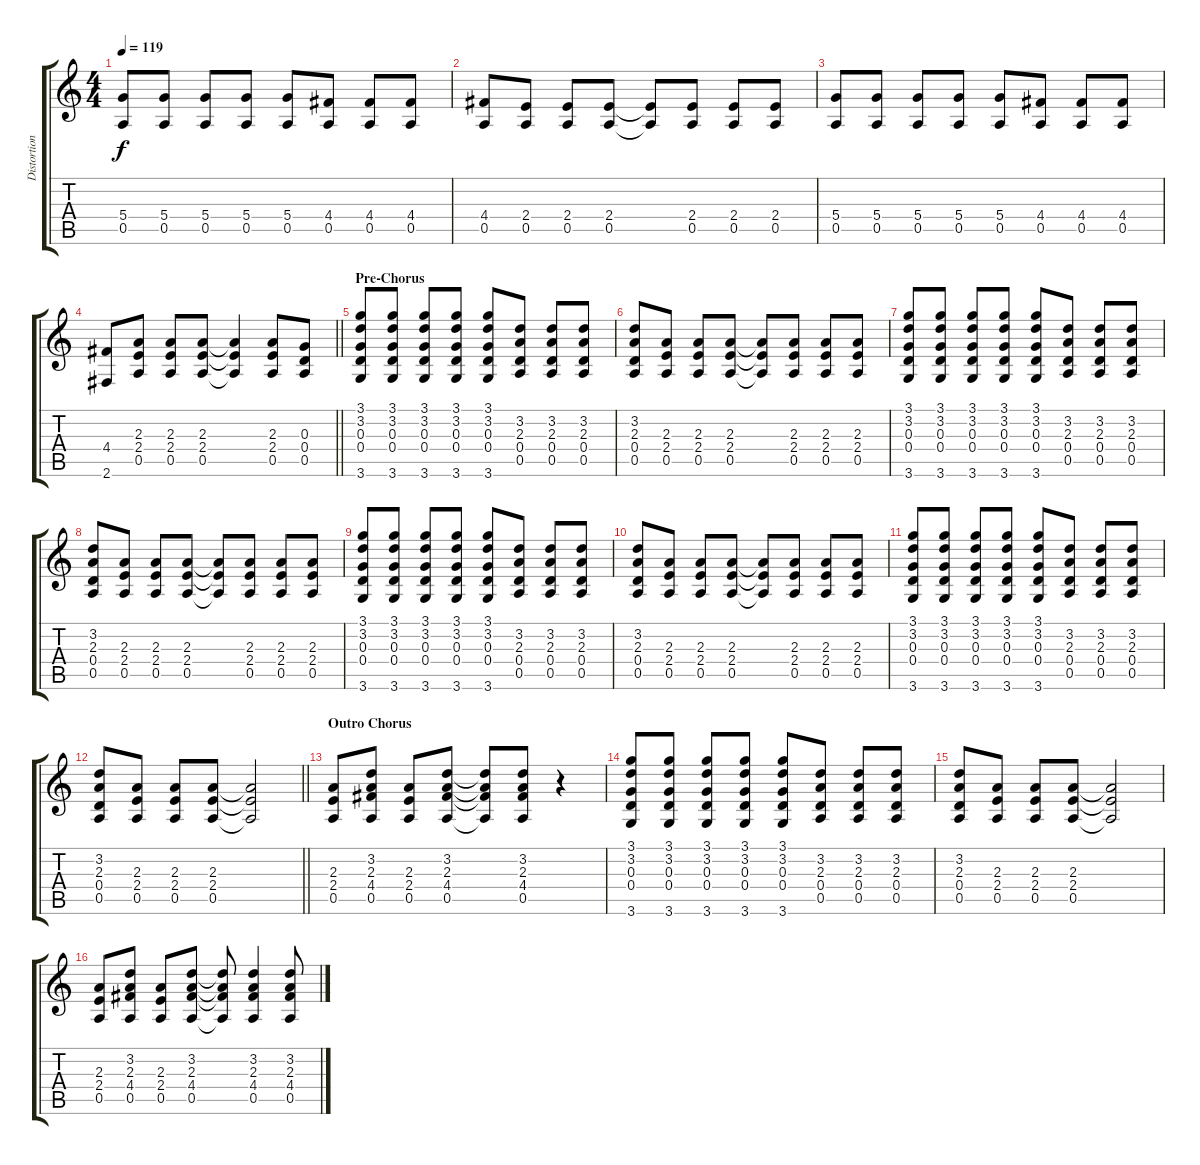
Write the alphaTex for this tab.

\track ("Distortion 2" "Distortion") {instrument distortionguitar}
\staff {score tabs}
\tuning (E4 B3 G3 D3 A2 E2) {hide}
\ts (4 4)
\tempo 119
\clef g2
\ks c
(5.4 0.5).8{dy f} (5.4 0.5).8 (5.4 0.5).8 (5.4 0.5).8 (5.4 0.5).8 (4.4 0.5).8 (4.4 0.5).8 (4.4 0.5).8 |
(4.4 0.5).8 (2.4 0.5).8 (2.4 0.5).8 (2.4 0.5).8 (2.4{t} 0.5{t}).8 (2.4 0.5).8 (2.4 0.5).8 (2.4 0.5).8 |
(5.4 0.5).8 (5.4 0.5).8 (5.4 0.5).8 (5.4 0.5).8 (5.4 0.5).8 (4.4 0.5).8 (4.4 0.5).8 (4.4 0.5).8 |
\barLineRight lightlight
(4.4 2.6).8 (2.3 2.4 0.5).8 (2.3 2.4 0.5).8 (2.3 2.4 0.5).8 (2.3{t} 2.4{t} 0.5{t}).4 (2.3 2.4 0.5).8 (0.3 0.4 0.5).8 |
\section ("" "Pre-Chorus")
(3.1 3.2 0.3 0.4 3.6).8 (3.1 3.2 0.3 0.4 3.6).8 (3.1 3.2 0.3 0.4 3.6).8 (3.1 3.2 0.3 0.4 3.6).8 (3.1 3.2 0.3 0.4 3.6).8 (3.2 2.3 0.4 0.5).8 (3.2 2.3 0.4 0.5).8 (3.2 2.3 0.4 0.5).8 |
(3.2 2.3 0.4 0.5).8 (2.3 2.4 0.5).8 (2.3 2.4 0.5).8 (2.3 2.4 0.5).8 (2.3{t} 2.4{t} 0.5{t}).8 (2.3 2.4 0.5).8 (2.3 2.4 0.5).8 (2.3 2.4 0.5).8 |
(3.1 3.2 0.3 0.4 3.6).8 (3.1 3.2 0.3 0.4 3.6).8 (3.1 3.2 0.3 0.4 3.6).8 (3.1 3.2 0.3 0.4 3.6).8 (3.1 3.2 0.3 0.4 3.6).8 (3.2 2.3 0.4 0.5).8 (3.2 2.3 0.4 0.5).8 (3.2 2.3 0.4 0.5).8 |
(3.2 2.3 0.4 0.5).8 (2.3 2.4 0.5).8 (2.3 2.4 0.5).8 (2.3 2.4 0.5).8 (2.3{t} 2.4{t} 0.5{t}).8 (2.3 2.4 0.5).8 (2.3 2.4 0.5).8 (2.3 2.4 0.5).8 |
(3.1 3.2 0.3 0.4 3.6).8 (3.1 3.2 0.3 0.4 3.6).8 (3.1 3.2 0.3 0.4 3.6).8 (3.1 3.2 0.3 0.4 3.6).8 (3.1 3.2 0.3 0.4 3.6).8 (3.2 2.3 0.4 0.5).8 (3.2 2.3 0.4 0.5).8 (3.2 2.3 0.4 0.5).8 |
(3.2 2.3 0.4 0.5).8 (2.3 2.4 0.5).8 (2.3 2.4 0.5).8 (2.3 2.4 0.5).8 (2.3{t} 2.4{t} 0.5{t}).8 (2.3 2.4 0.5).8 (2.3 2.4 0.5).8 (2.3 2.4 0.5).8 |
(3.1 3.2 0.3 0.4 3.6).8 (3.1 3.2 0.3 0.4 3.6).8 (3.1 3.2 0.3 0.4 3.6).8 (3.1 3.2 0.3 0.4 3.6).8 (3.1 3.2 0.3 0.4 3.6).8 (3.2 2.3 0.4 0.5).8 (3.2 2.3 0.4 0.5).8 (3.2 2.3 0.4 0.5).8 |
\barLineRight lightlight
(3.2 2.3 0.4 0.5).8 (2.3 2.4 0.5).8 (2.3 2.4 0.5).8 (2.3 2.4 0.5).8 (2.3{t} 2.4{t} 0.5{t}).2 |
\section ("" "Outro Chorus")
(2.3 2.4 0.5).8 (3.2 2.3 4.4 0.5).8 (2.3 2.4 0.5).8 (3.2 2.3 4.4 0.5).8 (3.2{t} 2.3{t} 4.4{t} 0.5{t}).8 (3.2 2.3 4.4 0.5).8 r.4 |
(3.1 3.2 0.3 0.4 3.6).8 (3.1 3.2 0.3 0.4 3.6).8 (3.1 3.2 0.3 0.4 3.6).8 (3.1 3.2 0.3 0.4 3.6).8 (3.1 3.2 0.3 0.4 3.6).8 (3.2 2.3 0.4 0.5).8 (3.2 2.3 0.4 0.5).8 (3.2 2.3 0.4 0.5).8 |
(3.2 2.3 0.4 0.5).8 (2.3 2.4 0.5).8 (2.3 2.4 0.5).8 (2.3 2.4 0.5).8 (2.3{t} 2.4{t} 0.5{t}).2 |
(2.3 2.4 0.5).8 (3.2 2.3 4.4 0.5).8 (2.3 2.4 0.5).8 (3.2 2.3 4.4 0.5).8 (3.2{t} 2.3{t} 4.4{t} 0.5{t}).8 (3.2 2.3 4.4 0.5).4 (3.2 2.3 4.4 0.5).8
